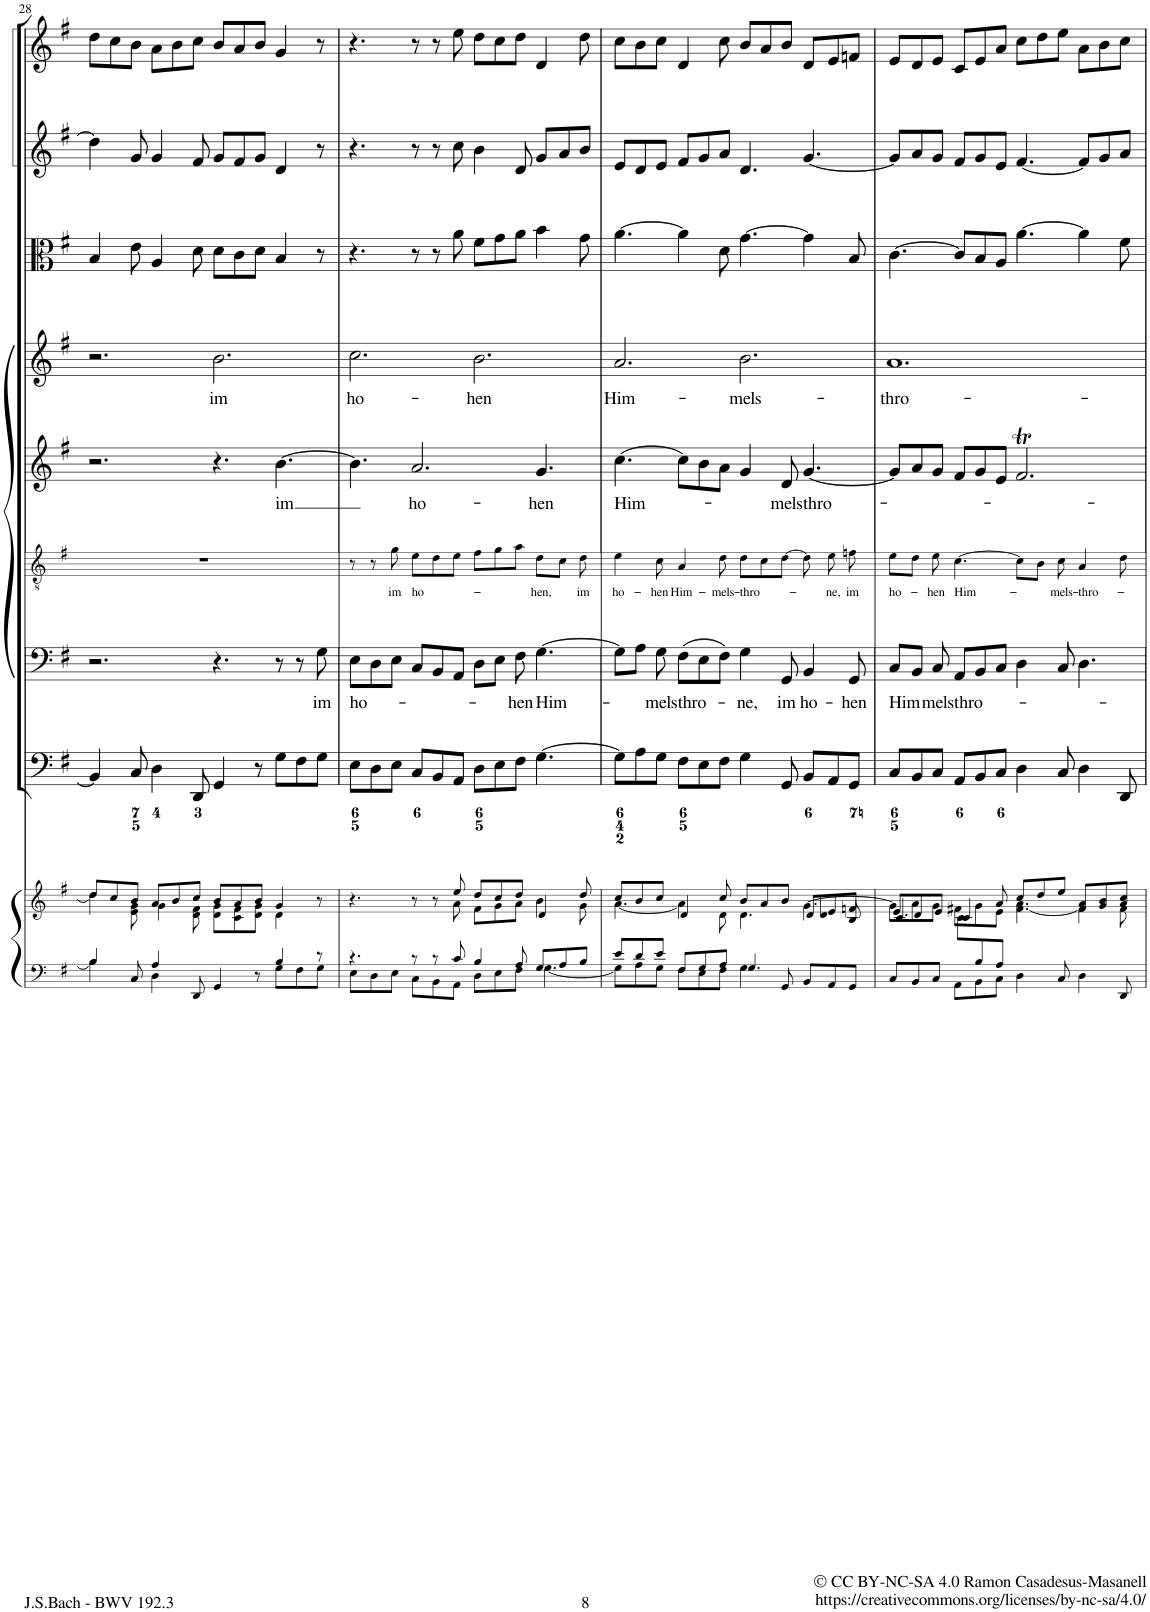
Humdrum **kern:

**kern	**kern	**kern	**kern	**text	**kern	**text	**kern	**text	**kern	**text	**kern	**kern	**kern
*part9	*part9	*part8	*part7	*part7	*part6	*part6	*part5	*part5	*part4	*part4	*part3	*part2	*part1
*staff10	*staff9	*staff8	*staff7	*staff7	*staff6	*staff6	*staff5	*staff5	*staff4	*staff4	*staff3	*staff2	*staff1
*I"Piano reduction	*	*I"Continuo	*I"Basso	*	*I"Tenor	*	*I"Alto	*	*I"Soprano	*	*I"Viola	*I"Flauto traverso II. Oboe II. Violino II.	*I"Flauto traverso I. Oboe I. Violino I.
*I'Pno	*	*	*	*	*	*	*	*	*	*	*I'Vla	*I'Vln	*I'Vln
!!LO:PB:g=z
*clefF4	*clefG2	*clefF4	*clefF4	*	*clefGv2	*	*clefG2	*	*clefG2	*	*clefC3	*clefG2	*clefG2
*k[f#]	*k[f#]	*k[f#]	*k[f#]	*	*k[f#]	*	*k[f#]	*	*k[f#]	*	*k[f#]	*k[f#]	*k[f#]
*M12/8	*M12/8	*M12/8	*M12/8	*	*M12/8	*	*M12/8	*	*M12/8	*	*M12/8	*M12/8	*M12/8
=28	=28	=28	=28	=28	=28	=28	=28	=28	=28	=28	=28	=28	=28
*^	*^	*	*	*	*	*	*	*	*	*	*	*	*
4B/	4B\]	8dd/L	4dd\]	4BB/]	2.r	.	1.r	.	2.r	.	2.r	.	4B/	4dd\]	8dd\L
.	.	8cc/	.	.	.	.	.	.	.	.	.	.	.	.	8cc\
8C/	8ryy	8b/J	8e\ 8g\	8C/	.	.	.	.	.	.	.	.	8e\	8g/	8b\J
4A/	4D\	8a/L	4g\	4D\	.	.	.	.	.	.	.	.	4A/	4g/	8a\L
.	.	8b/	.	.	.	.	.	.	.	.	.	.	.	.	8b\
8DD/	8ryy	8cc/J	8d\ 8f#\	8DD/	.	.	.	.	.	.	.	.	8d\	8f#/	8cc\J
!	!	!	!	!	!	!	!	!	!	!	!	!LO:LY:b	!	!	!
4GG/	4ryy	8b/L	8d\ 8g\L	4GG/	4.r	.	.	.	4.r	.	2.b\	im	8d\L	8g/L	8b/L
.	.	8a/	8c\ 8f#\	.	.	.	.	.	.	.	.	.	8c\	8f#/	8a/
8r	8ryy	8b/J	8d\ 8g\J	8r	.	.	.	.	.	.	.	.	8d\J	8g/J	8b/J
!	!	!	!	!	!	!	!	!	!	!LO:LY:b	!	!	!	!	!
4B/	8G\L	4g/	4d\	8G\L	8r	.	.	.	[4.b\	im	.	.	4B/	4d/	4g/
.	8F#\	.	.	8F#\	8r	.	.	.	.	.	.	.	.	.	.
!	!	!	!	!	!	!LO:LY:b	!	!	!	!	!	!	!	!	!
8r	8G\J	8r	8ryy	8G\J	8G\	im	.	.	.	.	.	.	8r	8r	8r
=29	=29	=29	=29	=29	=29	=29	=29	=29	=29	=29	=29	=29	=29	=29	=29
!	!	!	!	!	!	!LO:LY:b	!	!	!	!	!	!LO:LY:b	!	!	!
4.r	8E\L	4.r	4.ryy	8E\L	8E\L	ho-	8r	.	4.b\]	.	2.cc\	ho-	4.r	4.r	4.r
.	8D\	.	.	8D\	8D\	.	8r	.	.	.	.	.	.	.	.
!	!	!	!	!	!	!	!	!LO:LY:b	!	!	!	!	!	!	!
.	8E\J	.	.	8E\J	8E\J	.	8g\	im	.	.	.	.	.	.	.
!	!	!	!	!	!	!	!	!LO:LY:b	!	!LO:LY:b	!	!	!	!	!
8r	8C\L	8r	8ryy	8C/L	8C/L	.	8e\L	ho-	2.a/	ho-	.	.	8r	8r	8r
8r	8BB\	8r	8ryy	8BB/	8BB/	.	8d\	.	.	.	.	.	8r	8r	8r
8c/	8AA\J	8ee/	8a\	8AA/J	8AA/J	.	8e\J	.	.	.	.	.	8a\	8cc\	8ee\
!	!	!	!	!	!	!	!	!	!	!	!	!LO:LY:b	!	!	!
4B/	8D\L	8dd/L	8f#\L	8D\L	8D\L	.	8f#\L	.	.	.	2.b\	-hen	8f#\L	4b\	8dd\L
.	8E\	8cc/	8g\	8E\	8E\J	.	8g\	.	.	.	.	.	8g\	.	8cc\
!	!	!	!	!	!	!LO:LY:b	!	!	!	!	!	!	!	!	!
8A/	8F#\J	8dd/J	8a\J	8F#\J	8F#\	-hen	8a\J	.	.	.	.	.	8a\J	8d/	8dd\J
!	!	!	!	!	!	!LO:LY:b	!	!LO:LY:b	!	!LO:LY:b	!	!	!	!	!
8G/L	[4.G\	4d/	4b\	[4.G\	[4.G\	Him-	8d\L	-hen,	4.g/	-hen	.	.	4b\	8g/L	4d/
8A/	.	.	.	.	.	.	8c\J	.	.	.	.	.	.	8a/	.
!	!	!	!	!	!	!	!	!LO:LY:b	!	!	!	!	!	!	!
8B/J	.	8dd/	8g\	.	.	.	8d\	im	.	.	.	.	8g\	8b/J	8dd\
=30	=30	=30	=30	=30	=30	=30	=30	=30	=30	=30	=30	=30	=30	=30	=30
*	*	*	*^	*	*	*	*	*	*	*	*	*	*	*	*
!	!	!	!	!	!	!	!	!	!LO:LY:b	!	!LO:LY:b	!	!LO:LY:b	!	!	!
8e/L	8G\L]	8cc/L	[4.a\	8ryy	8G\L]	8G\L]	.	4e\	ho-	[4.cc\	Him-	2.a/	Him-	[4.a\	8e/L	8cc\L
*	*	*	*v	*v	*	*	*	*	*	*	*	*	*	*	*	*
8d/	8A\	8b/	.	8A\	8A\J	.	.	.	.	.	.	.	.	8d/	8b\
!	!	!	!	!	!	!LO:LY:b	!	!LO:LY:b	!	!	!	!	!	!	!
8e/J	8G\J	8cc/J	.	8G\J	8G\	-mels-	8c\	-hen	.	.	.	.	.	8e/J	8cc\J
!	!	!	!	!	!	!LO:LY:b	!	!LO:LY:b	!	!	!	!	!	!	!
8F#/L	8F#\L	4d/	4a\]	8F#\L	(8F#\L	-thro-	4A/	Him-	8cc\L]	.	.	.	4a\]	8f#/L	4d/
8G/	8E\	.	.	8E\	8E\	.	.	.	8b\	.	.	.	.	8g/	.
!	!	!	!	!	!	!	!	!LO:LY:b	!	!	!	!	!	!	!
8A/J	8F#\J	8cc/	8d\	8F#\J	8F#\J)	.	8d\	-mels-	8a\J	.	.	.	8d\	8a/J	8cc\
!	!	!	!	!	!	!LO:LY:b	!	!LO:LY:b	!	!	!	!LO:LY:b	!	!	!
4.G/	4G\	8b/L	4.d\	4G\	4G\	-ne,	8d\L	-thro-	4g/	.	2.b\	-mels-	[4.g\	4.d/	8b/L
.	.	8a/	.	.	.	.	8c\	.	.	.	.	.	.	.	8a/
!	!	!	!	!	!	!LO:LY:b	!	!	!	!LO:LY:b	!	!	!	!	!
.	8GG/	8b/J	.	8GG/	8GG/	im	[8d\J	.	8d/	-mels-	.	.	.	.	8b/J
*	*	*	*^	*	*	*	*	*	*	*	*	*	*	*	*
!	!	!	!	!	!	!	!LO:LY:b	!	!	!	!LO:LY:b	!	!	!	!	!
4.ryy	8BB/L	8d/L	[>4.g\	4d/	8BB/L	4BB/	ho-	8d\]	.	[4.g/	-thro-	.	.	4g\]	[4.g/	8d/L
!	!	!	!	!	!	!	!	!	!LO:LY:b	!	!	!	!	!	!	!
.	8AA/	8e/	.	.	8AA/	.	.	8e\	-ne,	.	.	.	.	.	.	8e/
!	!	!	!	!	!	!	!LO:LY:b	!	!LO:LY:b	!	!	!	!	!	!	!
.	8GG/J	8fn/J	.	8B/	8GG/J	8GG/	-hen	8fn\	im	.	.	.	.	8B/	.	8fn/J
=31	=31	=31	=31	=31	=31	=31	=31	=31	=31	=31	=31	=31	=31	=31	=31	=31
!	!	!	!	!	!	!	!LO:LY:b	!	!LO:LY:b	!	!	!	!LO:LY:b	!	!	!
2ryy	8C/L	8e/L	8g\L]	4.c/	8C/L	8C/L	Him-	8e\L	ho-	8g/L]	.	1.a	-thro-	[4.c\	8g/L]	8e/L
.	8BB/	8d/	8a\	.	8BB/	8BB/J	.	8d\J	.	8a/	.	.	.	.	8a/	8d/
!	!	!	!	!	!	!	!LO:LY:b	!	!LO:LY:b	!	!	!	!	!	!	!
.	8C/J	8e/J	8g\J	.	8C/J	8C/	-mels-	8e\	-hen	8g/J	.	.	.	.	8g/J	8e/J
!	!	!	!	!	!	!	!LO:LY:b	!	!LO:LY:b	!	!	!	!	!	!	!
.	8AA\L	4c/	8f#X\L	8c\L	8AA/L	8AA/L	-thro-	[4.c\	Him-	8f#/L	.	.	.	8c/L]	8f#/L	8c/L
8B/	8BB\	.	8g\	1ryy	8BB/	8BB/	.	.	.	8g/	.	.	.	8B/	8g/	8e/
8A/J	8C\J	8a/	8e\J	.	8C/J	8C/J	.	.	.	8e/J	.	.	.	8A/J	8e/J	8a/J
2.ryy	4D\	8cc/L	[4.f#\ 4.a\	.	4D\	4D\	.	8c\L]	.	2.f#t/	.	.	.	[4.a\	[4.f#/	8cc\L
.	.	8dd/	.	.	.	.	.	8B\J	.	.	.	.	.	.	.	8dd\
!	!	!	!	!	!	!	!	!	!LO:LY:b	!	!	!	!	!	!	!
.	8C/	8ee/J	.	.	8C/	8C/	.	8c\	-mels-	.	.	.	.	.	.	8ee\J
!	!	!	!	!	!	!	!	!	!LO:LY:b	!	!	!	!	!	!	!
.	4D\	8f#/ 8a/L	4f#\]	.	4D\	4.D\	.	4A/	-thro-	.	.	.	.	4a\]	8f#/L]	8a\L
.	.	8g/ 8b/	.	.	.	.	.	.	.	.	.	.	.	.	8g/	8b\
.	8DD/	8a/ 8cc/J	8f#\	.	8DD/	.	.	8d\	.	.	.	.	.	8f#\	8a/J	8cc\J
*v	*v	*	*	*	*	*	*	*	*	*	*	*	*	*	*	*
*	*v	*v	*v	*	*	*	*	*	*	*	*	*	*	*	*
=	=	=	=	=	=	=	=	=	=	=	=	=	=
*-	*-	*-	*-	*-	*-	*-	*-	*-	*-	*-	*-	*-	*-
